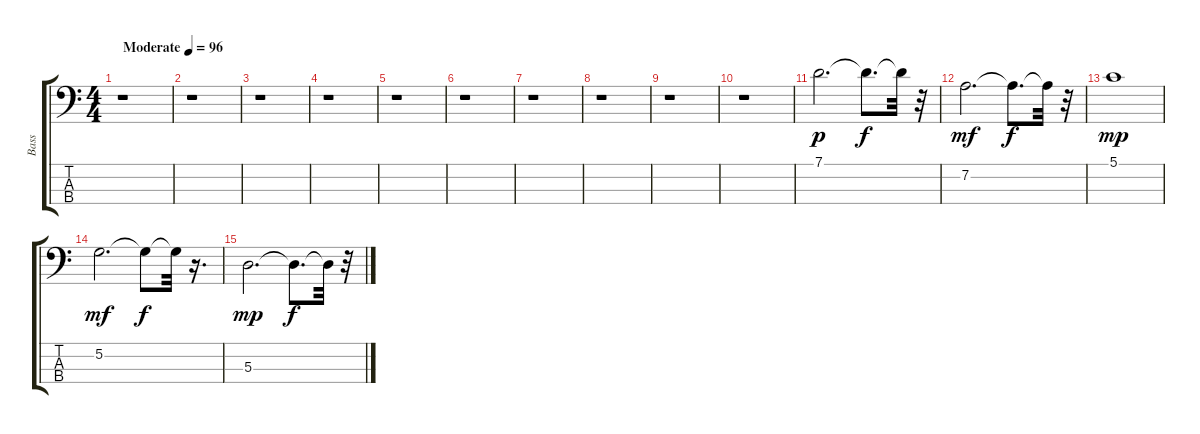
\track ("Bass" "Bass") {instrument electricbassfinger}
\staff {score tabs}
\tuning (G2 D2 A1 E1) {hide}
\ts (4 4)
\tempo (96 "Moderate")
\clef f4
\ks c
r.1{dy p instrument electricbassfinger} |
r.1 |
r.1 |
r.1 |
r.1 |
r.1 |
r.1 |
r.1 |
r.1 |
r.1 |
7.1.2{d instrument electricbassfinger} 7.1{t}.8{d dy f} 7.1{t}.32 r.32 |
7.2.2{d dy mf} 7.2{t}.8{d dy f} 7.2{t}.32 r.32 |
5.1.1{dy mp} |
5.2.2{d dy mf} 5.2{t}.8{dy f} 5.2{t}.32 r.16{d} |
5.3.2{d dy mp} 5.3{t}.8{d dy f} 5.3{t}.32 r.32
